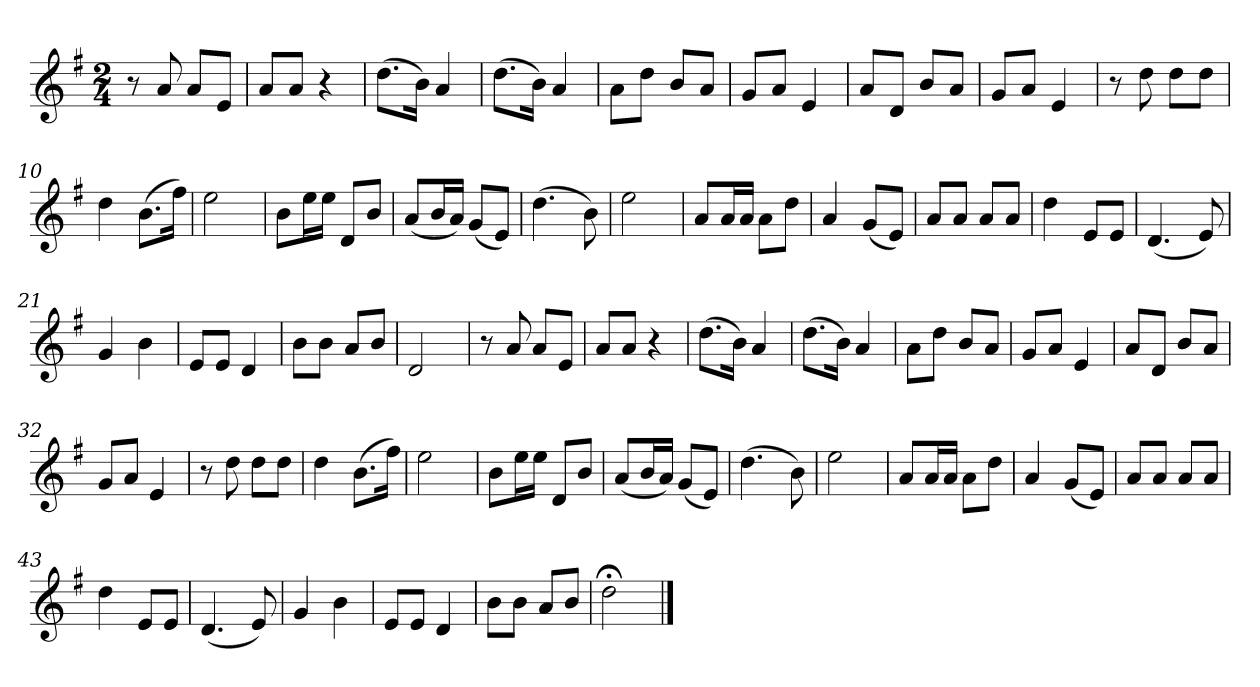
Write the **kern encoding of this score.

**kern
*part1
*staff1
*k[f#]
*M2/4
=1
8r
8a
8aL
8eJ
=2
8aL
8aJ
4r
=3
(8.ddL
16bJk)
4a
=4
(8.ddL
16bJk)
4a
=5
8aL
8ddJ
8bL
8aJ
=6
8gL
8aJ
4e
=7
8aL
8dJ
8bL
8aJ
=8
8gL
8aJ
4e
=9
8r
8dd
8ddL
8ddJ
=10
4dd
(8.bL
16ff#Jk)
=11
2ee
=12
8bL
16eeL
16eeJJ
8dL
8bJ
=13
(8aL
16bL
16aJJ)
(8gL
8eJ)
=14
(4.dd
8b)
=15
2ee
=16
8aL
16aL
16aJJ
8aL
8ddJ
=17
4a
(8gL
8eJ)
=18
8aL
8aJ
8aL
8aJ
=19
4dd
8eL
8eJ
=20
(4.d
8e)
=21
4g
4b
=22
8eL
8eJ
4d
=23
8bL
8bJ
8aL
8bJ
=24
2d
=25
8r
8a
8aL
8eJ
=26
8aL
8aJ
4r
=27
(8.ddL
16bJk)
4a
=28
(8.ddL
16bJk)
4a
=29
8aL
8ddJ
8bL
8aJ
=30
8gL
8aJ
4e
=31
8aL
8dJ
8bL
8aJ
=32
8gL
8aJ
4e
=33
8r
8dd
8ddL
8ddJ
=34
4dd
(8.bL
16ff#Jk)
=35
2ee
=36
8bL
16eeL
16eeJJ
8dL
8bJ
=37
(8aL
16bL
16aJJ)
(8gL
8eJ)
=38
(4.dd
8b)
=39
2ee
=40
8aL
16aL
16aJJ
8aL
8ddJ
=41
4a
(8gL
8eJ)
=42
8aL
8aJ
8aL
8aJ
=43
4dd
8eL
8eJ
=44
(4.d
8e)
=45
4g
4b
=46
8eL
8eJ
4d
=47
8bL
8bJ
8aL
8bJ
=48
2dd;<
==
*-
